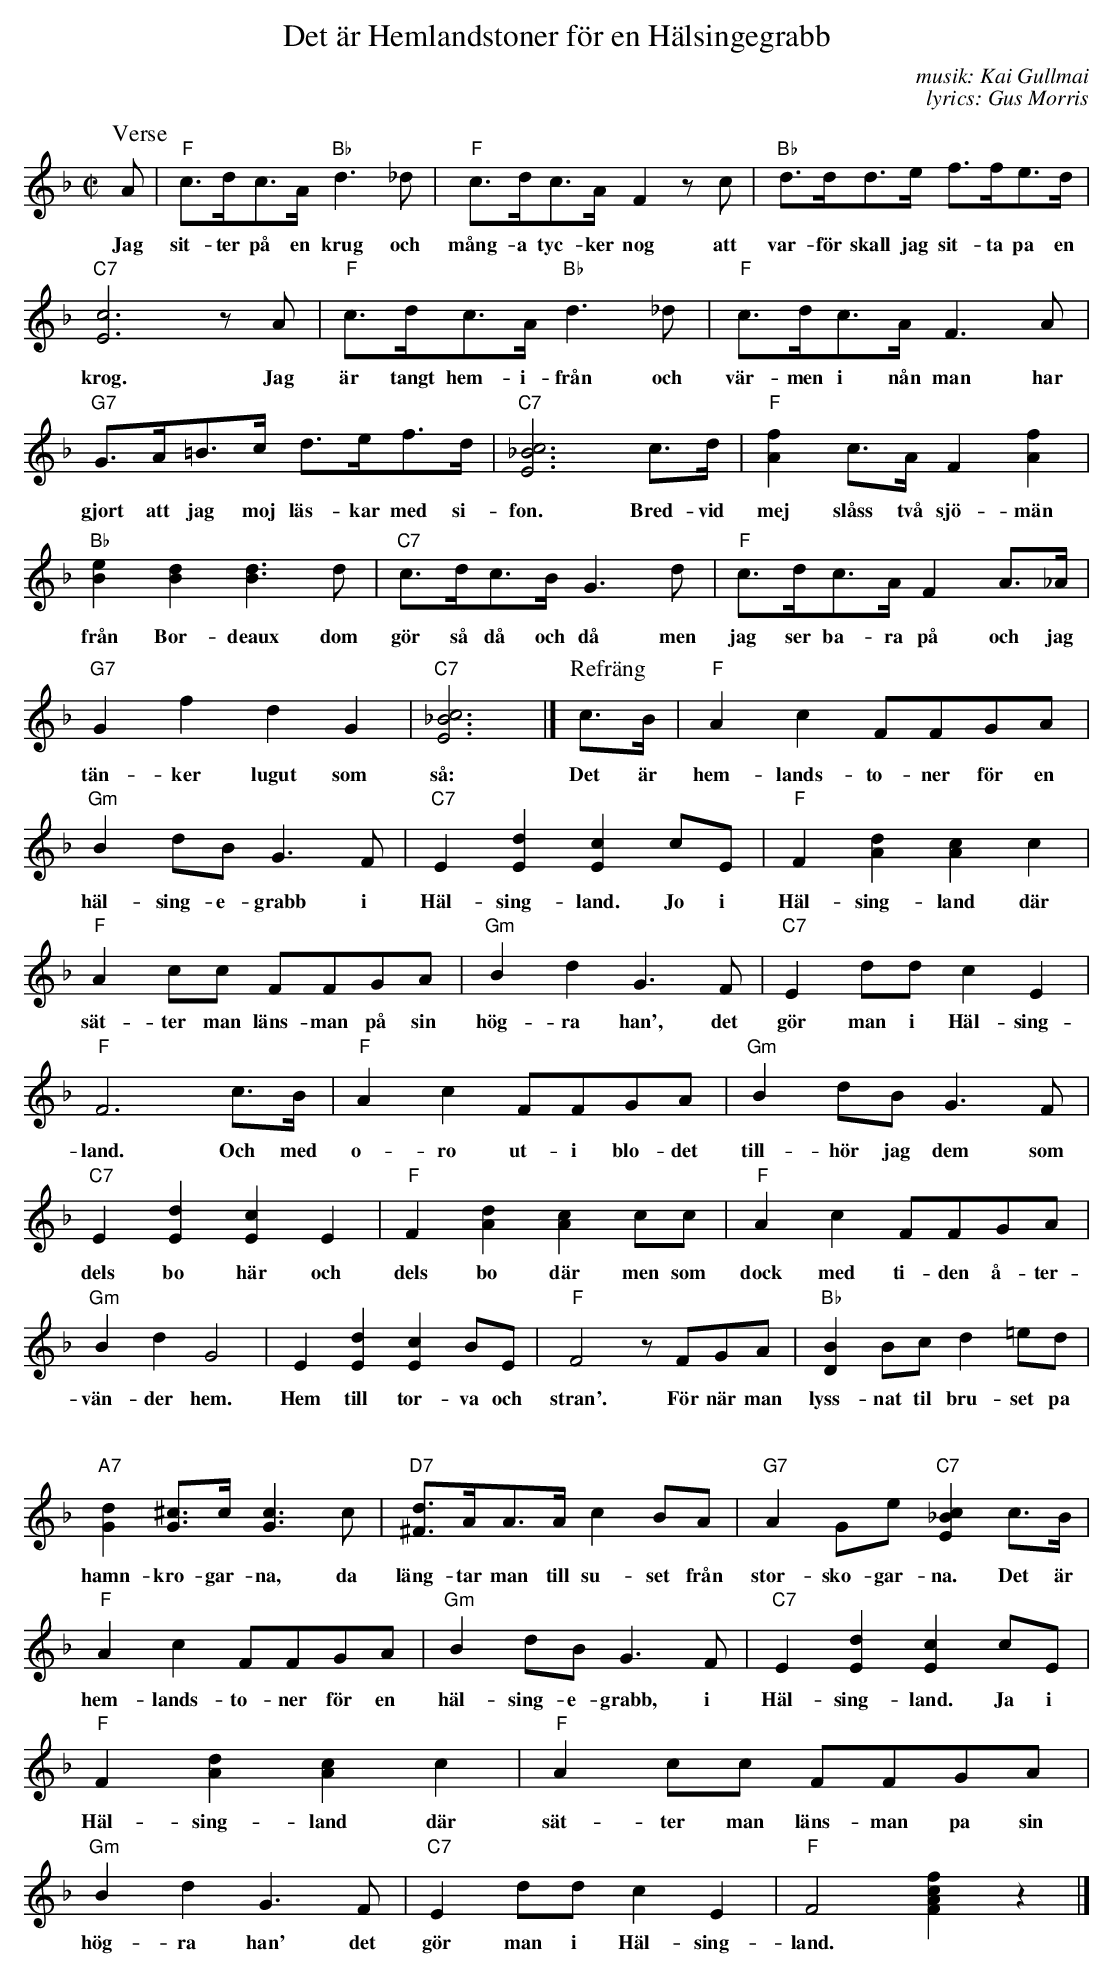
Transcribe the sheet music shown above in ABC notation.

X:1
T: Det \"ar Hemlandstoner f\"or en H\"alsingegrabb
C: musik: Kai Gullmai
C: lyrics: Gus Morris
M: C|
L: 1/8
K: F
P: Verse
A  | "F"c>dc>A "Bb"d3_d | "F"c>dc>A F2zc | "Bb"d>dd>e f>fe>d |
w: Jag sit-ter p\aa en krug och m\aang-a tyc-ker nog att var-f\"or skall jag sit-ta pa en
"C7"[c6E6] zA | "F"c>dc>A "Bb"d3_d | "F"c>dc>A F3A |
w: krog. Jag \"ar tangt hem-i-fr\aan och v\"ar-men i n\aan man har
"G7"G>A=B>c d>ef>d | "C7"[c6_B6E6] c>d | "F"[f2A2]c>A F2[f2A2] | "Bb"[e2B2][d2B2] [d3B3]d |
w: gjort att jag moj l\"as-kar med si-fon. Bred-vid mej sl\aass tv\aa sj\"o-m\"an fr\aan Bor-deaux dom
"C7"c>dc>B G3d | "F"c>dc>A F2A>_A | "G7"G2f2 d2G2 | "C7"[c6_B6E6] |]
w: g\"or s\aa d\aa och d\aa men jag ser ba-ra p\aa och jag t\"an-ker lugut som s\aa:
P: Refr\"ang
c>B | "F"A2c2 FFGA | "Gm"B2dB G3F | "C7"E2[d2E2] [c2E2]cE | "F"F2[d2A2] [c2A2]c2 |
w: Det \"ar hem-lands-to-ner f\"or en h\"al-sing-e-grabb i H\"al-sing-land. Jo i H\"al-sing-land d\"ar
"F"A2cc FFGA | "Gm"B2d2 G3F | "C7"E2dd c2E2 | "F"F6 c>B |
w: s\"at-ter man l\"ans-man p\aa sin h\"og-ra han', det g\"or man i H\"al-sing-land. Och med
"F"A2c2 FFGA | "Gm"B2dB G3F | "C7"E2[d2E2] [c2E2]E2 | "F"F2[d2A2] [c2A2] cc |
w: o-ro ut-i blo-det till-h\"or  jag dem som dels bo h\"ar och dels bo d\"ar men som
"F"A2c2 FFGA | "Gm"B2d2 G4 | E2[d2E2] [c2E2]BE | "F"F4 zFGA |
w: dock med ti-den \aa-ter-v\"an-der hem. Hem till tor-va och stran'. F\"or n\"ar man
"Bb"[B2D2]Bc d2=ed | "A7"[d2G2][^cG]>c [c3G3]c | "D7"[d^F]>AA>A c2BA | "G7"A2Ge "C7"[c2_B2E2]c>B |
w: lyss-nat til bru-set pa hamn-kro-gar-na, da l\"ang-tar man till su-set fr\aan stor-sko-gar-na. Det \"ar
"F"A2c2 FFGA | "Gm"B2dB G3F | "C7"E2[d2E2] [c2E2]cE | "F"F2[d2A2] [c2A2]c2 |
w: hem-lands-to-ner f\"or en h\"al-sing-e-grabb, i H\"al-sing-land. Ja i H\"al-sing-land d\"ar
"F"A2cc FFGA | "Gm"B2d2 G3F | "C7"E2dd c2E2 | "F"F4 [f2c2A2F2]z2 |]
w: s\"at-ter man l\"ans-man pa sin h\"og-ra han' det g\"or man i H\"al-sing-land.*
